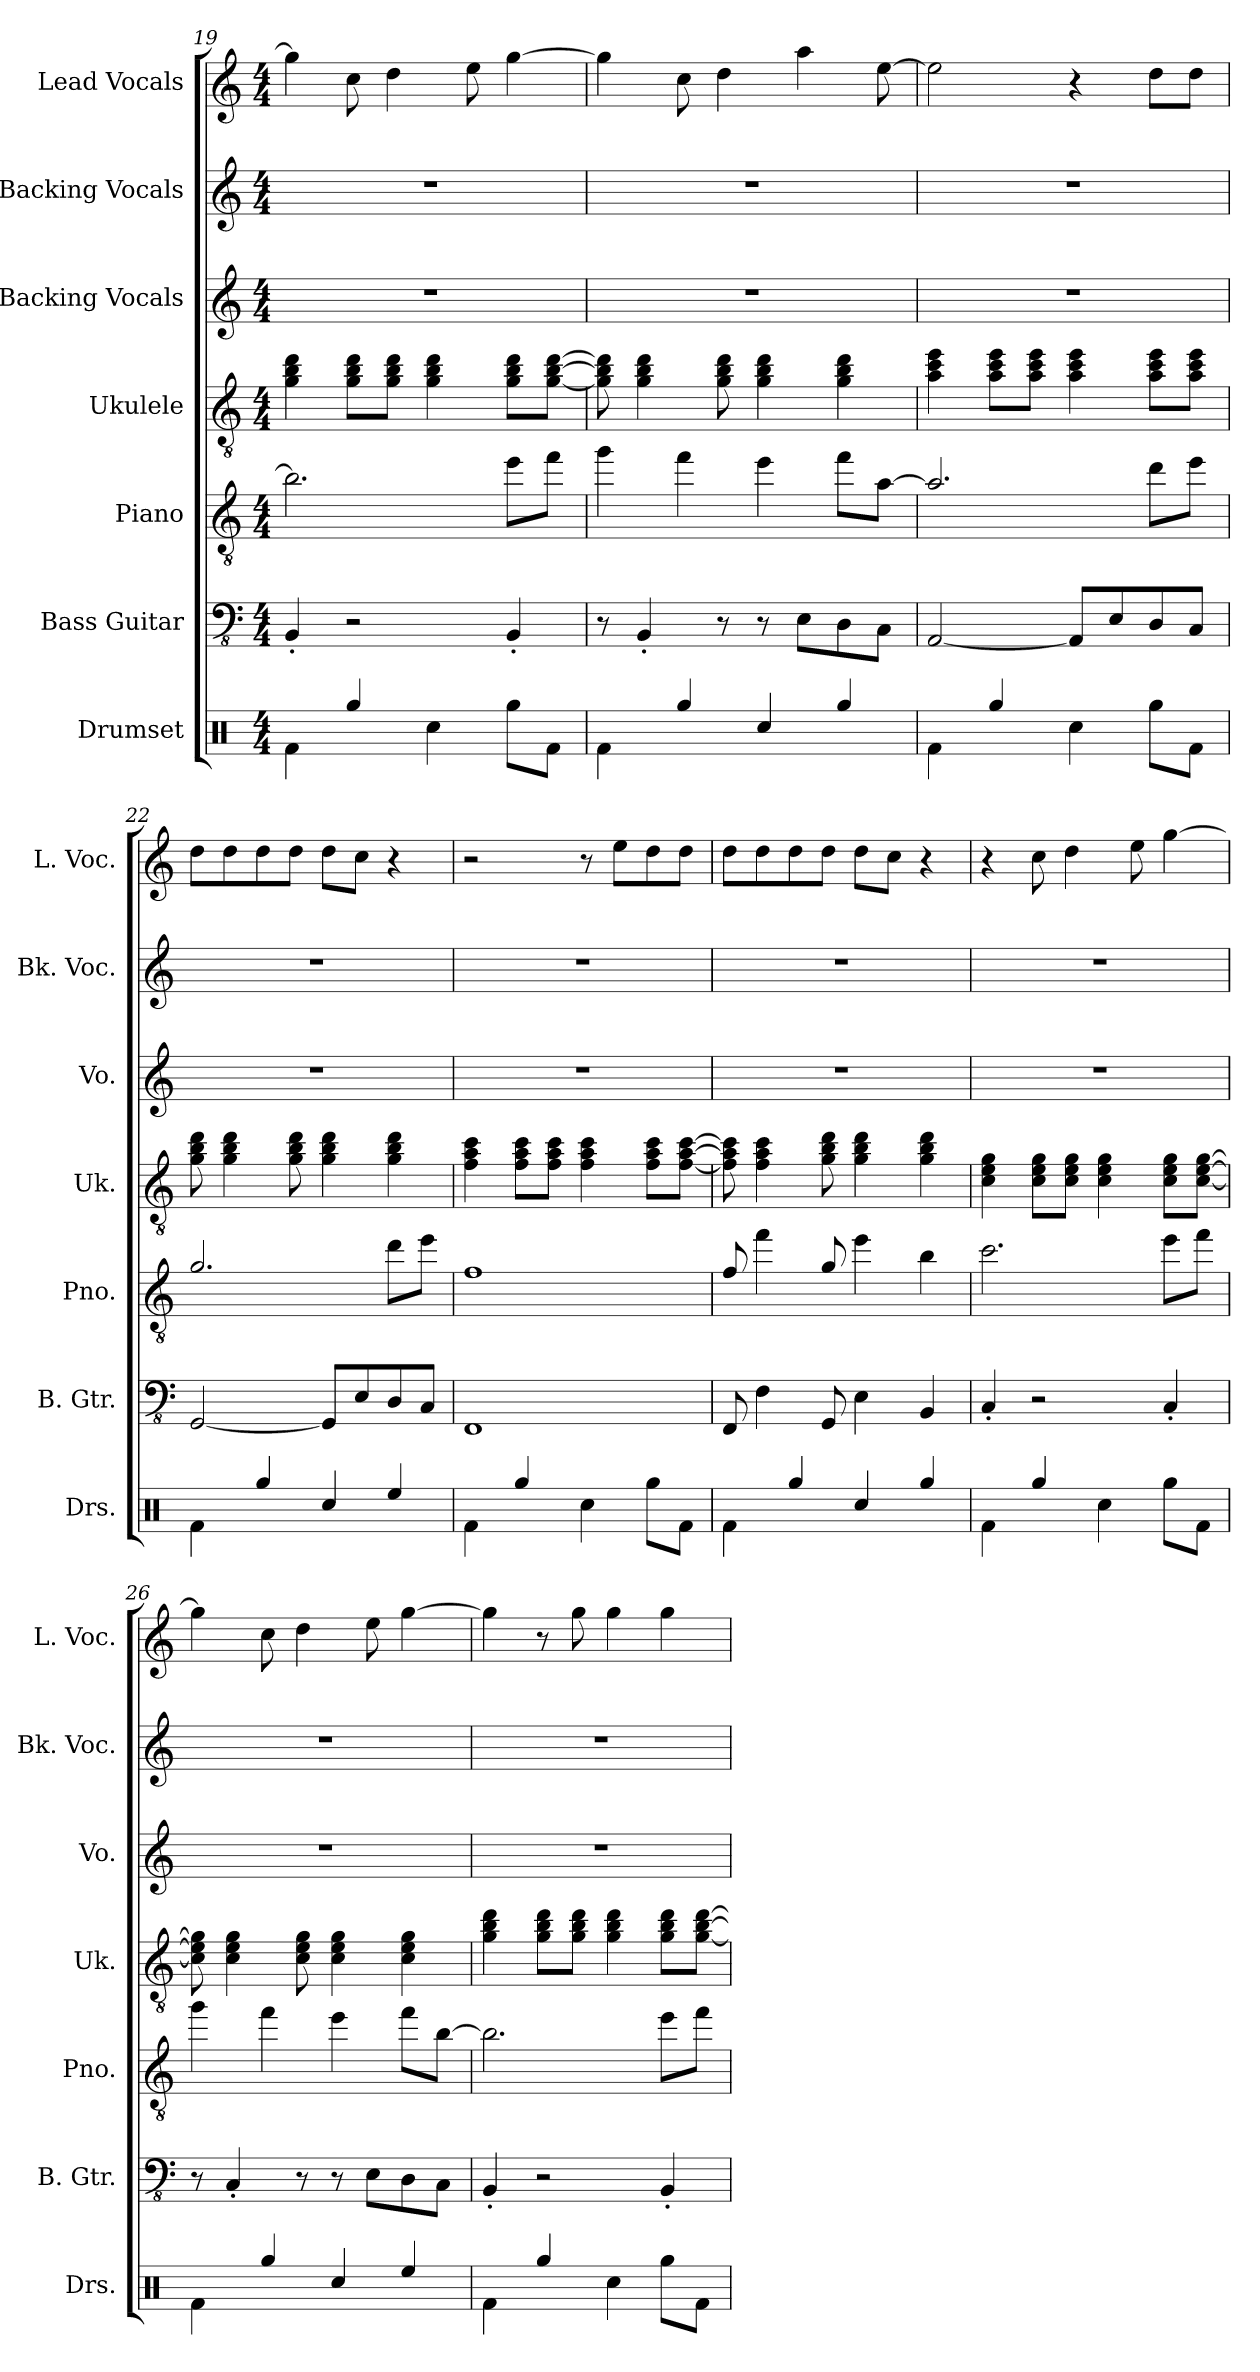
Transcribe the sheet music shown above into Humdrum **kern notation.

**kern	**kern	**kern	**kern	**kern	**kern	**kern
*part7	*part6	*part5	*part4	*part3	*part2	*part1
*staff7	*staff6	*staff5	*staff4	*staff3	*staff2	*staff1
*I"Drumset	*I"Bass Guitar	*I"Piano	*I"Ukulele	*I"Backing Vocals	*I"Backing Vocals	*I"Lead Vocals
*I'Drs.	*I'B. Gtr.	*I'Pno.	*I'Uk.	*I'Vo.	*I'Bk. Voc.	*I'L. Voc.
*clefX	*clefFv4	*clefGv2	*clefGv2	*clefG2	*clefG2	*clefG2
*k[]	*k[]	*k[]	*k[]	*k[]	*k[]	*k[]
*M4/4	*M4/4	*M4/4	*M4/4	*M4/4	*M4/4	*M4/4
=19	=19	=19	=19	=19	=19	=19
4Rf\	4BBB'/	2.b\]	4g\ 4b\ 4dd\	1r	1r	4gg\]
4Rgg/	2r	.	8g\ 8b\ 8dd\L	.	.	8cc\
.	.	.	8g\ 8b\ 8dd\J	.	.	4dd\
4Rcc\	.	.	4g\ 4b\ 4dd\	.	.	.
.	.	.	.	.	.	8ee\
8Rgg\L	4BBB'/	8ee\L	8g\ 8b\ 8dd\L	.	.	[4gg\
8Rf\J	.	8ff\J	[8g\ [8b\ [8dd\J	.	.	.
=20	=20	=20	=20	=20	=20	=20
4Rf\	8r	4gg\	8g\] 8b\] 8dd\]	1r	1r	4gg\]
.	4BBB'/	.	4g\ 4b\ 4dd\	.	.	.
4Rgg/	.	4ff\	.	.	.	8cc\
.	8r	.	8g\ 8b\ 8dd\	.	.	4dd\
4Rcc/	8r	4ee\	4g\ 4b\ 4dd\	.	.	.
.	8EE\L	.	.	.	.	4aa\
4Rgg/	8DD\	8ff\L	4g\ 4b\ 4dd\	.	.	.
.	8CC\J	[8a\J	.	.	.	[8ee\
=21	=21	=21	=21	=21	=21	=21
4Rf\	[2AAA/	2.a/]	4a\ 4cc\ 4ee\	1r	1r	2ee\]
4Rgg/	.	.	8a\ 8cc\ 8ee\L	.	.	.
.	.	.	8a\ 8cc\ 8ee\J	.	.	.
4Rcc\	8AAA/L]	.	4a\ 4cc\ 4ee\	.	.	4r
.	8EE/	.	.	.	.	.
8Rgg\L	8DD/	8dd\L	8a\ 8cc\ 8ee\L	.	.	8dd\L
8Rf\J	8CC/J	8ee\J	8a\ 8cc\ 8ee\J	.	.	8dd\J
!!LO:PB:g=z
=22	=22	=22	=22	=22	=22	=22
4Rf\	[2GGG/	2.g/	8g\ 8b\ 8dd\	1r	1r	8dd\L
.	.	.	4g\ 4b\ 4dd\	.	.	8dd\
4Rgg/	.	.	.	.	.	8dd\
.	.	.	8g\ 8b\ 8dd\	.	.	8dd\J
4Rcc/	8GGG/L]	.	4g\ 4b\ 4dd\	.	.	8dd\L
.	8EE/	.	.	.	.	8cc\J
4Ree/	8DD/	8dd\L	4g\ 4b\ 4dd\	.	.	4r
.	8CC/J	8ee\J	.	.	.	.
=23	=23	=23	=23	=23	=23	=23
4Rf\	1FFF	1f	4f\ 4a\ 4cc\	1r	1r	2r
4Rgg/	.	.	8f\ 8a\ 8cc\L	.	.	.
.	.	.	8f\ 8a\ 8cc\J	.	.	.
4Rcc\	.	.	4f\ 4a\ 4cc\	.	.	8r
.	.	.	.	.	.	8ee\L
8Rgg\L	.	.	8f\ 8a\ 8cc\L	.	.	8dd\
8Rf\J	.	.	[8f\ [8a\ [8cc\J	.	.	8dd\J
=24	=24	=24	=24	=24	=24	=24
4Rf\	8FFF/	8f/	8f\] 8a\] 8cc\]	1r	1r	8dd\L
.	4FF\	4ff\	4f\ 4a\ 4cc\	.	.	8dd\
4Rgg/	.	.	.	.	.	8dd\
.	8GGG/	8g/	8g\ 8b\ 8dd\	.	.	8dd\J
4Rcc/	4EE\	4ee\	4g\ 4b\ 4dd\	.	.	8dd\L
.	.	.	.	.	.	8cc\J
4Rgg/	4BBB/	4b\	4g\ 4b\ 4dd\	.	.	4r
=25	=25	=25	=25	=25	=25	=25
4Rf\	4CC'/	2.cc\	4c\ 4e\ 4g\	1r	1r	4r
4Rgg/	2r	.	8c\ 8e\ 8g\L	.	.	8cc\
.	.	.	8c\ 8e\ 8g\J	.	.	4dd\
4Rcc\	.	.	4c\ 4e\ 4g\	.	.	.
.	.	.	.	.	.	8ee\
8Rgg\L	4CC'/	8ee\L	8c\ 8e\ 8g\L	.	.	[4gg\
8Rf\J	.	8ff\J	[8c\ [8e\ [8g\J	.	.	.
=26	=26	=26	=26	=26	=26	=26
4Rf\	8r	4gg\	8c\] 8e\] 8g\]	1r	1r	4gg\]
.	4CC'/	.	4c\ 4e\ 4g\	.	.	.
4Rgg/	.	4ff\	.	.	.	8cc\
.	8r	.	8c\ 8e\ 8g\	.	.	4dd\
4Rcc/	8r	4ee\	4c\ 4e\ 4g\	.	.	.
.	8EE\L	.	.	.	.	8ee\
4Ree/	8DD\	8ff\L	4c\ 4e\ 4g\	.	.	[4gg\
.	8CC\J	[8b\J	.	.	.	.
!!LO:PB:g=z
=27	=27	=27	=27	=27	=27	=27
4Rf\	4BBB'/	2.b\]	4g\ 4b\ 4dd\	1r	1r	4gg\]
4Rgg/	2r	.	8g\ 8b\ 8dd\L	.	.	8r
.	.	.	8g\ 8b\ 8dd\J	.	.	8gg\
4Rcc\	.	.	4g\ 4b\ 4dd\	.	.	4gg\
8Rgg\L	4BBB'/	8ee\L	8g\ 8b\ 8dd\L	.	.	4gg\
8Rf\J	.	8ff\J	[8g\ [8b\ [8dd\J	.	.	.
=	=	=	=	=	=	=
*-	*-	*-	*-	*-	*-	*-
